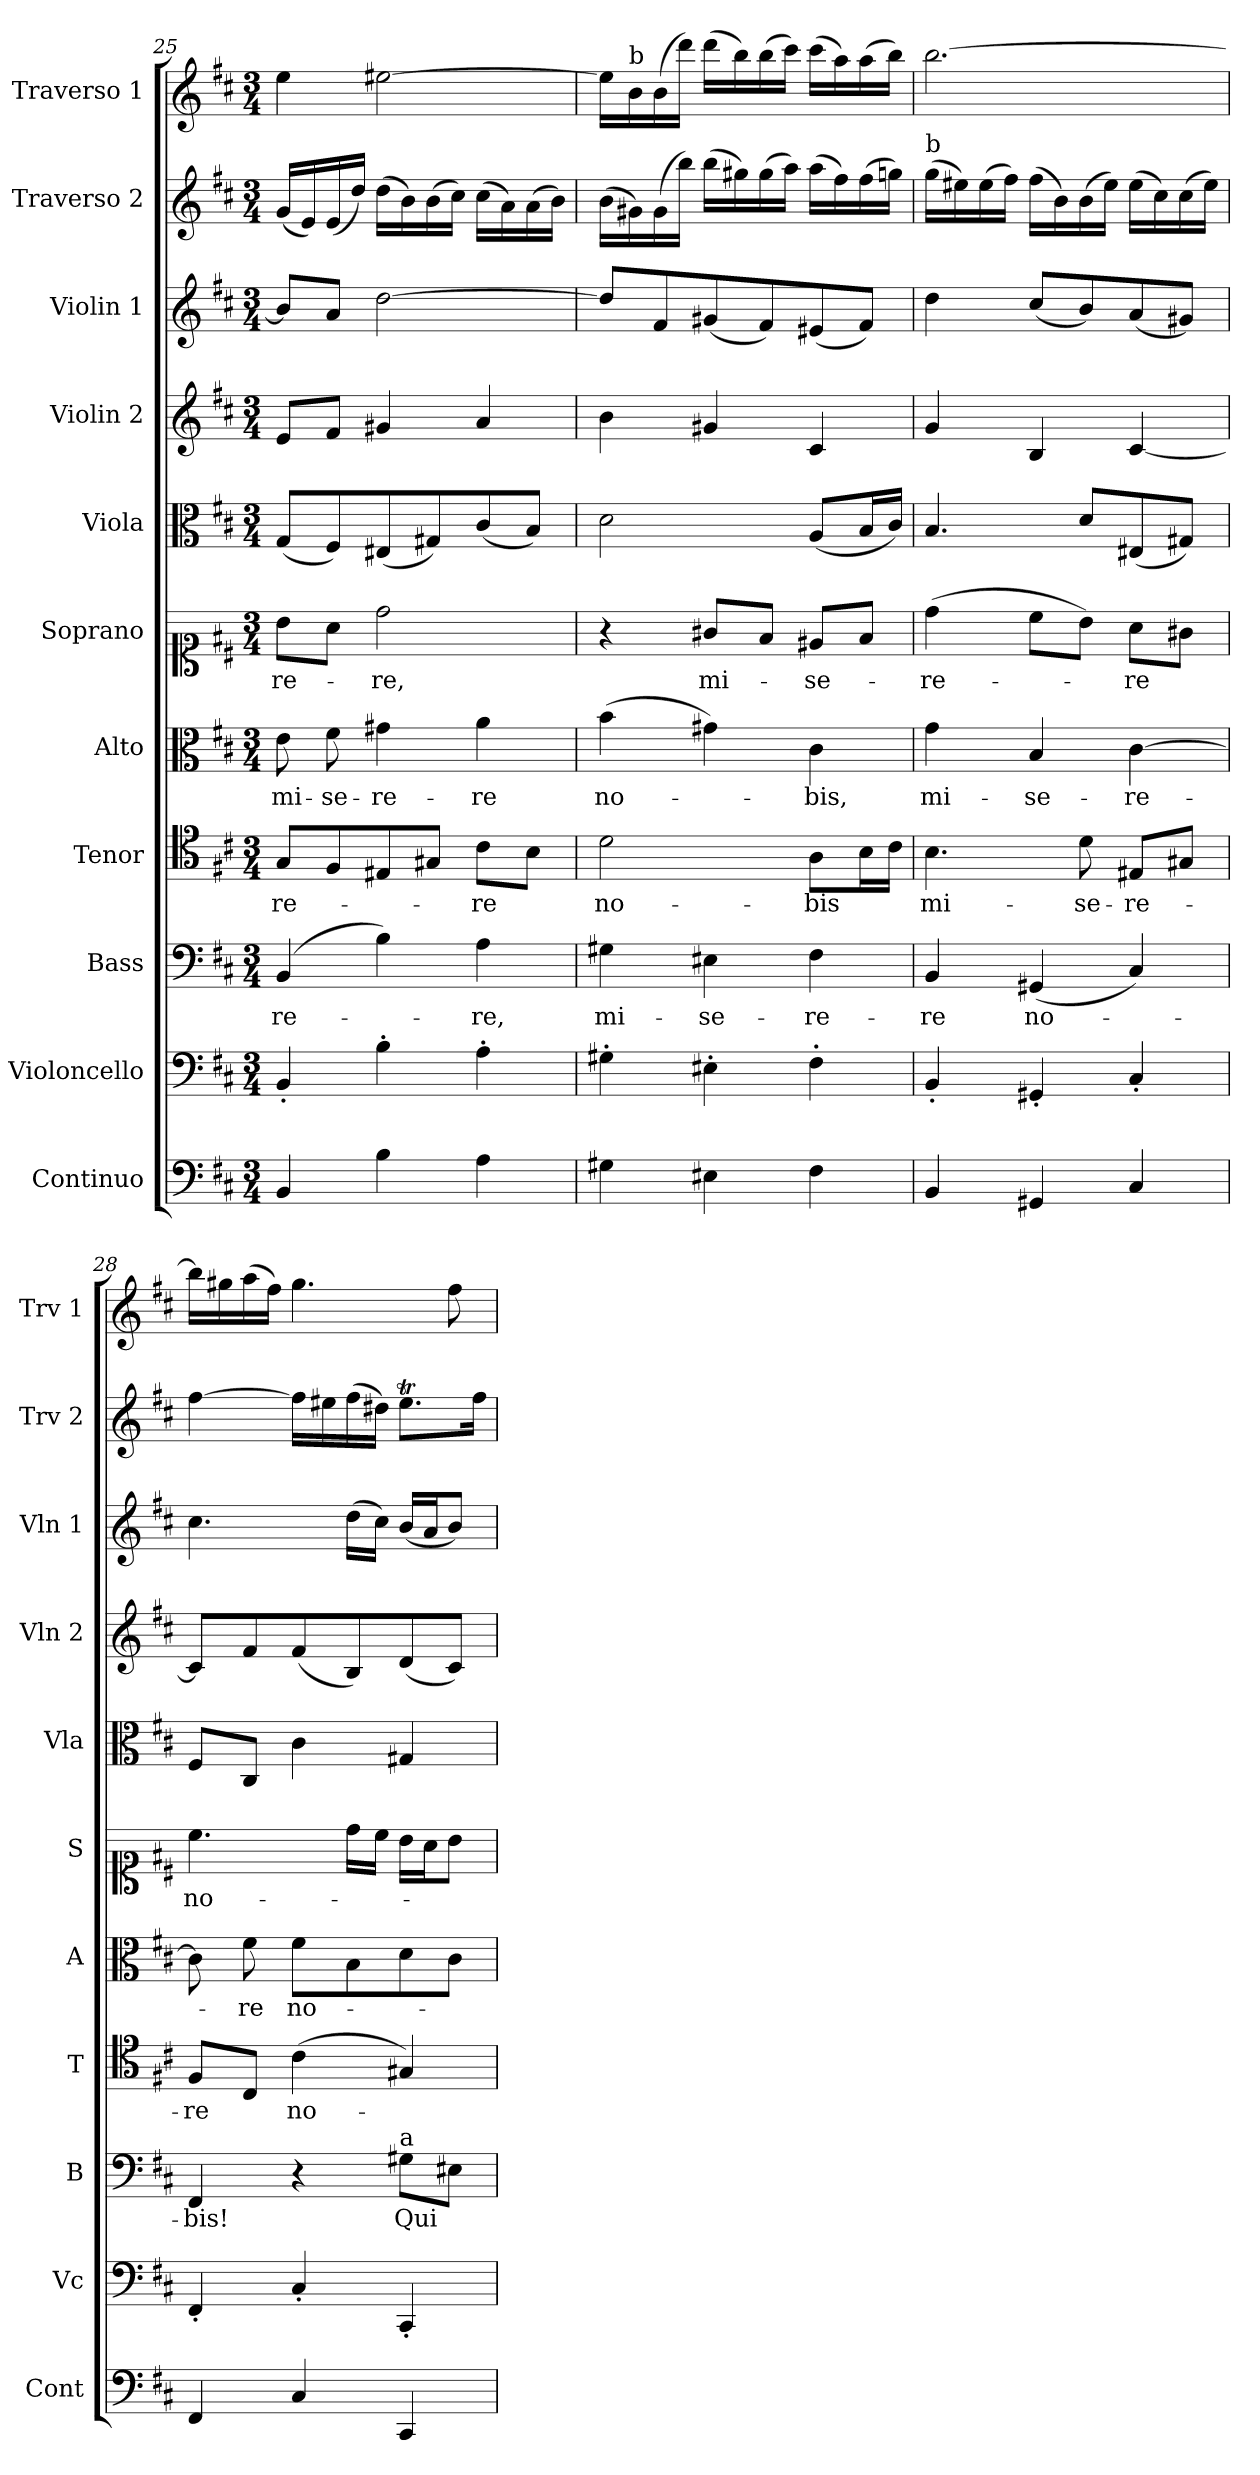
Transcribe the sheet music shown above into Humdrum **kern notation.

**kern	**kern	**kern	**text	**kern	**text	**kern	**text	**kern	**text	**kern	**kern	**kern	**kern	**kern
*part11	*part10	*part9	*part9	*part8	*part8	*part7	*part7	*part6	*part6	*part5	*part4	*part3	*part2	*part1
*staff11	*staff10	*staff9	*staff9	*staff8	*staff8	*staff7	*staff7	*staff6	*staff6	*staff5	*staff4	*staff3	*staff2	*staff1
*I"Continuo	*I"Violoncello	*I"Bass	*	*I"Tenor	*	*I"Alto	*	*I"Soprano	*	*I"Viola	*I"Violin 2	*I"Violin 1	*I"Traverso 2	*I"Traverso 1
*I'Cont	*I'Vc	*I'B	*	*I'T	*	*I'A	*	*I'S	*	*I'Vla	*I'Vln 2	*I'Vln 1	*I'Trv 2	*I'Trv 1
*clefF4	*clefF4	*clefF4	*	*clefC4	*	*clefC3	*	*clefC1	*	*clefC3	*clefG2	*clefG2	*clefG2	*clefG2
*k[f#c#]	*k[f#c#]	*k[f#c#]	*	*k[f#c#]	*	*k[f#c#]	*	*k[f#c#]	*	*k[f#c#]	*k[f#c#]	*k[f#c#]	*k[f#c#]	*k[f#c#]
*M3/4	*M3/4	*M3/4	*	*M3/4	*	*M3/4	*	*M3/4	*	*M3/4	*M3/4	*M3/4	*M3/4	*M3/4
=25	=25	=25	=25	=25	=25	=25	=25	=25	=25	=25	=25	=25	=25	=25
!	!	!	!LO:LY:b	!	!LO:LY:b	!	!LO:LY:b	!	!LO:LY:b	!	!	!	!	!
4BB/	4BB'/	(4BB/	-re-	8G/L	-re-	8e\	mi-	8b\L	-re-	(8G/L	8e/L	8b/L]	(16g/LL	4ee\
.	.	.	.	.	.	.	.	.	.	.	.	.	16e/)	.
!	!	!	!	!	!	!	!LO:LY:b	!	!	!	!	!	!	!
.	.	.	.	8F#/	.	8f#\	-se-	8a\J	.	8F#/)	8f#/J	8a/J	(16e/	.
.	.	.	.	.	.	.	.	.	.	.	.	.	16dd/JJ)	.
!	!	!	!	!	!	!	!LO:LY:b	!	!LO:LY:b	!	!	!	!	!
4B\	4B'\	4B\)	.	8E#X/	.	4g#X\	-re-	2dd\	-re,	(8E#X/	4g#X/	[2dd\	(16dd\LL	[2ee#X\
.	.	.	.	.	.	.	.	.	.	.	.	.	16b\)	.
.	.	.	.	8G#X/J	.	.	.	.	.	8G#X/)	.	.	(16b\	.
.	.	.	.	.	.	.	.	.	.	.	.	.	16cc#\JJ)	.
!	!	!	!LO:LY:b	!	!LO:LY:b	!	!LO:LY:b	!	!	!	!	!	!	!
4A\	4A'\	4A\	-re,	8c#\L	-re	4a\	-re	.	.	(8c#/	4a/	.	(16cc#\LL	.
.	.	.	.	.	.	.	.	.	.	.	.	.	16a\)	.
.	.	.	.	8B\J	.	.	.	.	.	8B/J)	.	.	(16a\	.
.	.	.	.	.	.	.	.	.	.	.	.	.	16b\JJ)	.
=26	=26	=26	=26	=26	=26	=26	=26	=26	=26	=26	=26	=26	=26	=26
!	!	!	!LO:LY:b	!	!LO:LY:b	!	!LO:LY:b	!	!	!	!	!	!	!
4G#X\	4G#X'\	4G#X\	mi-	2d\	no-	(4b\	no-	4r	.	2d\	4b\	8dd/L]	(16b\LL	16ee#\LL]
!	!	!	!	!	!	!	!	!	!	!	!	!	!	!LO:TX:a:t=b
.	.	.	.	.	.	.	.	.	.	.	.	.	16g#X\)	16b\
.	.	.	.	.	.	.	.	.	.	.	.	8f#/	(16g#\	(16b\
.	.	.	.	.	.	.	.	.	.	.	.	.	16bb\JJ)	16ddd\JJ)
!	!	!	!LO:LY:b	!	!	!	!	!	!LO:LY:b	!	!	!	!	!
4E#X\	4E#X'\	4E#X\	-se-	.	.	4g#X\)	.	8g#X/L	mi-	.	4g#X/	(8g#X/	(16bb\LL	(16ddd\LL
.	.	.	.	.	.	.	.	.	.	.	.	.	16gg#X\)	16bb\)
.	.	.	.	.	.	.	.	8f#/J	.	.	.	8f#/)	(16gg#\	(16bb\
.	.	.	.	.	.	.	.	.	.	.	.	.	16aa\JJ)	16ccc#\JJ)
!	!	!	!LO:LY:b	!	!LO:LY:b	!	!LO:LY:b	!	!LO:LY:b	!	!	!	!	!
4F#\	4F#'\	4F#\	-re-	8A\L	-bis	4c#\	-bis,	8e#X/L	-se-	(8A/L	4c#/	(8e#X/	(16aa\LL	(16ccc#\LL
.	.	.	.	.	.	.	.	.	.	.	.	.	16ff#\)	16aa\)
.	.	.	.	16B\L	.	.	.	8f#/J	.	16B/L	.	8f#/J)	(16ff#\	(16aa\
.	.	.	.	16c#\JJ	.	.	.	.	.	16c#/JJ)	.	.	16ggn\JJ)	16bb\JJ)
=27	=27	=27	=27	=27	=27	=27	=27	=27	=27	=27	=27	=27	=27	=27
!	!	!	!	!	!	!	!	!	!	!	!	!	!LO:TX:a:t=b	!
!	!	!	!LO:LY:b	!	!LO:LY:b	!	!LO:LY:b	!	!LO:LY:b	!	!	!	!	!
4BB/	4BB'/	4BB/	-re	4.B\	mi-	4g\	mi-	(4dd\	-re-	4.B/	4g/	4dd\	(16gg\LL	[2.bb\
.	.	.	.	.	.	.	.	.	.	.	.	.	16ee#X\)	.
.	.	.	.	.	.	.	.	.	.	.	.	.	(16ee#\	.
.	.	.	.	.	.	.	.	.	.	.	.	.	16ff#\JJ)	.
!	!	!	!LO:LY:b	!	!	!	!LO:LY:b	!	!	!	!	!	!	!
4GG#X/	4GG#X'/	(4GG#X/	no-	.	.	4B/	-se-	8cc#\L	.	.	4B/	(8cc#/L	(16ff#\LL	.
.	.	.	.	.	.	.	.	.	.	.	.	.	16b\)	.
!	!	!	!	!	!LO:LY:b	!	!	!	!	!	!	!	!	!
.	.	.	.	8d\	-se-	.	.	8b\J)	.	8d/L	.	8b/)	(16b\	.
.	.	.	.	.	.	.	.	.	.	.	.	.	16ee#\JJ)	.
!	!	!	!	!	!LO:LY:b	!	!LO:LY:b	!	!LO:LY:b	!	!	!	!	!
4C#/	4C#'/	4C#/)	.	8E#X/L	-re-	[4c#\	-re-	8a\L	-re	(8E#X/	[4c#/	(8a/	(16ee#\LL	.
.	.	.	.	.	.	.	.	.	.	.	.	.	16cc#\)	.
.	.	.	.	8G#X/J	.	.	.	8g#X\J	.	8G#X/J)	.	8g#X/J)	(16cc#\	.
.	.	.	.	.	.	.	.	.	.	.	.	.	16ee#\JJ)	.
!!LO:PB:g=z
=28	=28	=28	=28	=28	=28	=28	=28	=28	=28	=28	=28	=28	=28	=28
!	!	!	!LO:LY:b	!	!LO:LY:b	!	!	!	!LO:LY:b	!	!	!	!	!
4FF#/	4FF#'/	4FF#/	-bis!	8F#/L	-re	8c#\]	.	4.cc#\	no-	8F#/L	8c#/L]	4.cc#\	[4ff#\	16bb\LL]
.	.	.	.	.	.	.	.	.	.	.	.	.	.	16gg#X\
!	!	!	!	!	!	!	!LO:LY:b	!	!	!	!	!	!	!
.	.	.	.	8C#/J	.	8f#\	-re	.	.	8C#/J	8f#/	.	.	(16aa\
.	.	.	.	.	.	.	.	.	.	.	.	.	.	16ff#\JJ)
!	!	!	!	!	!LO:LY:b	!	!LO:LY:b	!	!	!	!	!	!	!
4C#/	4C#'/	4r	.	(4c#\	no-	8f#\L	no-	.	.	4c#\	(8f#/	.	16ff#\LL]	4.gg#\
.	.	.	.	.	.	.	.	.	.	.	.	.	16ee#X\	.
.	.	.	.	.	.	8B\	.	16dd\LL	.	.	8B/)	(16dd\LL	(16ff#\	.
.	.	.	.	.	.	.	.	16cc#\JJ	.	.	.	16cc#\JJ)	16dd#X\JJ)	.
!	!	!LO:TX:a:t=a	!	!	!	!	!	!	!	!	!	!	!	!
!	!	!	!LO:LY:b	!	!	!	!	!	!	!	!	!	!	!
4CC#/	4CC#'/	8G#X\L	Qui	4G#X/)	.	8d\	.	16b\LL	.	4G#X/	(8d/	(16b/LL	8.ee#t\L	.
.	.	.	.	.	.	.	.	16a\J	.	.	.	16a/J	.	.
.	.	8E#X\J	.	.	.	8c#\J	.	8b\J	.	.	8c#/J)	8b/J)	.	8ff#\
.	.	.	.	.	.	.	.	.	.	.	.	.	16ff#\Jk	.
=	=	=	=	=	=	=	=	=	=	=	=	=	=	=
*-	*-	*-	*-	*-	*-	*-	*-	*-	*-	*-	*-	*-	*-	*-
